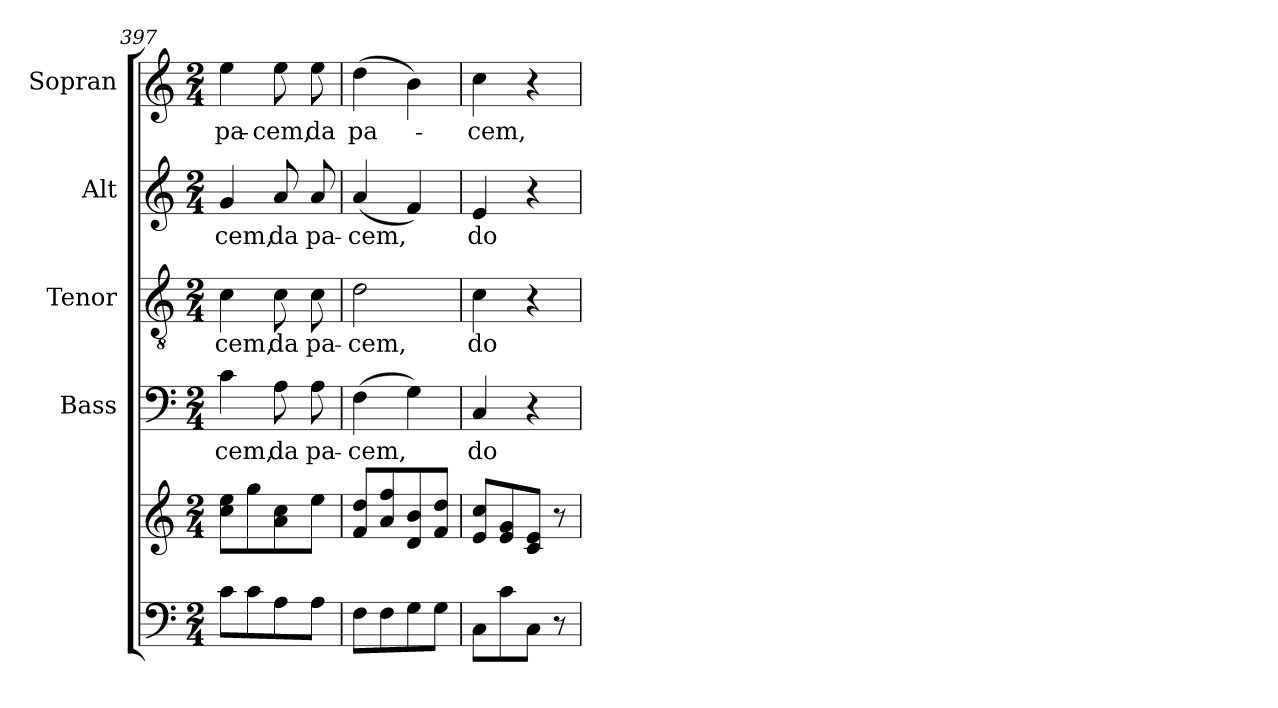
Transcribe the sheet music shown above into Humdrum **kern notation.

**kern	**kern	**kern	**text	**kern	**text	**kern	**text	**kern	**text
*part5	*part5	*part4	*part4	*part3	*part3	*part2	*part2	*part1	*part1
*staff6	*staff5	*staff4	*staff4	*staff3	*staff3	*staff2	*staff2	*staff1	*staff1
*	*	*I"Bass	*	*I"Tenor	*	*I"Alt	*	*I"Sopran	*
*	*	*I'B.	*	*I'T.	*	*I'A.	*	*I'S.	*
*clefF4	*clefG2	*clefF4	*	*clefGv2	*	*clefG2	*	*clefG2	*
*k[]	*k[]	*k[]	*	*k[]	*	*k[]	*	*k[]	*
*C:	*C:	*C:	*	*C:	*	*C:	*	*C:	*
*M2/4	*M2/4	*M2/4	*	*M2/4	*	*M2/4	*	*M2/4	*
=397	=397	=397	=397	=397	=397	=397	=397	=397	=397
!	!	!	!LO:LY:b	!	!LO:LY:b	!	!LO:LY:b	!	!LO:LY:b
8c\L	8cc\ 8ee\L	4c\	-cem,	4c\	-cem,	4g/	-cem,	4ee\	pa-
8c\	8gg\	.	.	.	.	.	.	.	.
!	!	!	!LO:LY:b	!	!LO:LY:b	!	!LO:LY:b	!	!LO:LY:b
8A\	8a\ 8cc\	8A\	da	8c\	da	8a/	da	8ee\	-cem,
!	!	!	!LO:LY:b	!	!LO:LY:b	!	!LO:LY:b	!	!LO:LY:b
8A\J	8ee\J	8A\	pa-	8c\	pa-	8a/	pa-	8ee\	da
=398	=398	=398	=398	=398	=398	=398	=398	=398	=398
!	!	!	!LO:LY:b	!	!LO:LY:b	!	!LO:LY:b	!	!LO:LY:b
8F\L	8f/ 8dd/L	(>4F\	-cem,	2d\	-cem,	(<4a/	-cem,	(>4dd\	pa-
8F\	8a/ 8ff/	.	.	.	.	.	.	.	.
8G\	8d/ 8b/	4G\)	.	.	.	4f/)	.	4b\)	.
8G\J	8f/ 8dd/J	.	.	.	.	.	.	.	.
=399	=399	=399	=399	=399	=399	=399	=399	=399	=399
!	!	!	!LO:LY:b	!	!LO:LY:b	!	!LO:LY:b	!	!LO:LY:b
8C\L	8e/ 8cc/L	4C/	do-	4c\	do-	4e/	do-	4cc\	-cem,
8c\	8e/ 8g/	.	.	.	.	.	.	.	.
8C\J	8c/ 8e/J	4r	.	4r	.	4r	.	4r	.
8r	8r	.	.	.	.	.	.	.	.
=	=	=	=	=	=	=	=	=	=
*-	*-	*-	*-	*-	*-	*-	*-	*-	*-
